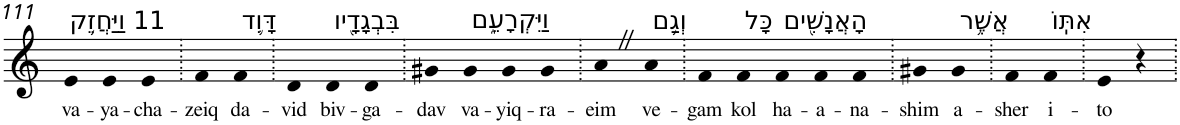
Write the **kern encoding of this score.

**kern	**text
*part1	*part1
*staff1	*staff1
*I"Piano	*
*I'Pno	*
!!LO:PB:g=z
*clefG2	*
*k[]	*
=111	=111
!LO:TX:a:t=11 וַיַּחֲזֵ֥ק	!
!	!LO:LY:b
4e	va-
!	!LO:LY:b
4e	-ya-
!	!LO:LY:b
4e	-cha-
=112.	=112.
!	!LO:LY:b
4f	-zeiq
!LO:TX:a:t=דָּוִ֛ד	!
!	!LO:LY:b
4f	da-
=113.	=113.
!	!LO:LY:b
4d	-vid
!LO:TX:a:t=בִּבְגָדָ֖יו	!
!	!LO:LY:b
4d	biv-
!	!LO:LY:b
4d	-ga-
=114.	=114.
!	!LO:LY:b
4g#X	-dav
!LO:TX:a:t=וַיִּקְרָעֵ֑ם	!
!	!LO:LY:b
4g#	va-
!	!LO:LY:b
4g#	-yiq-
!	!LO:LY:b
4g#	-ra-
=115.	=115.
!	!LO:LY:b
4aZ	-eim
!LO:TX:a:t=וְגַ֥ם	!
!	!LO:LY:b
4a	ve-
=116.	=116.
!	!LO:LY:b
4f	-gam
!LO:TX:a:t=כָּל	!
!	!LO:LY:b
4f	kol
!LO:TX:a:t=הָאֲנָשִׁ֖ים	!
!	!LO:LY:b
4f	ha-
!	!LO:LY:b
4f	-a-
!	!LO:LY:b
4f	-na-
=117.	=117.
!	!LO:LY:b
4g#X	-shim
!LO:TX:a:t=אֲשֶׁ֥ר	!
!	!LO:LY:b
4g#	a-
=118.	=118.
!	!LO:LY:b
4f	-sher
!LO:TX:a:t=אִתּֽוֹ	!
!	!LO:LY:b
4f	i-
=119.	=119.
!	!LO:LY:b
4e	-to
4r	.
=.	=.
*-	*-
